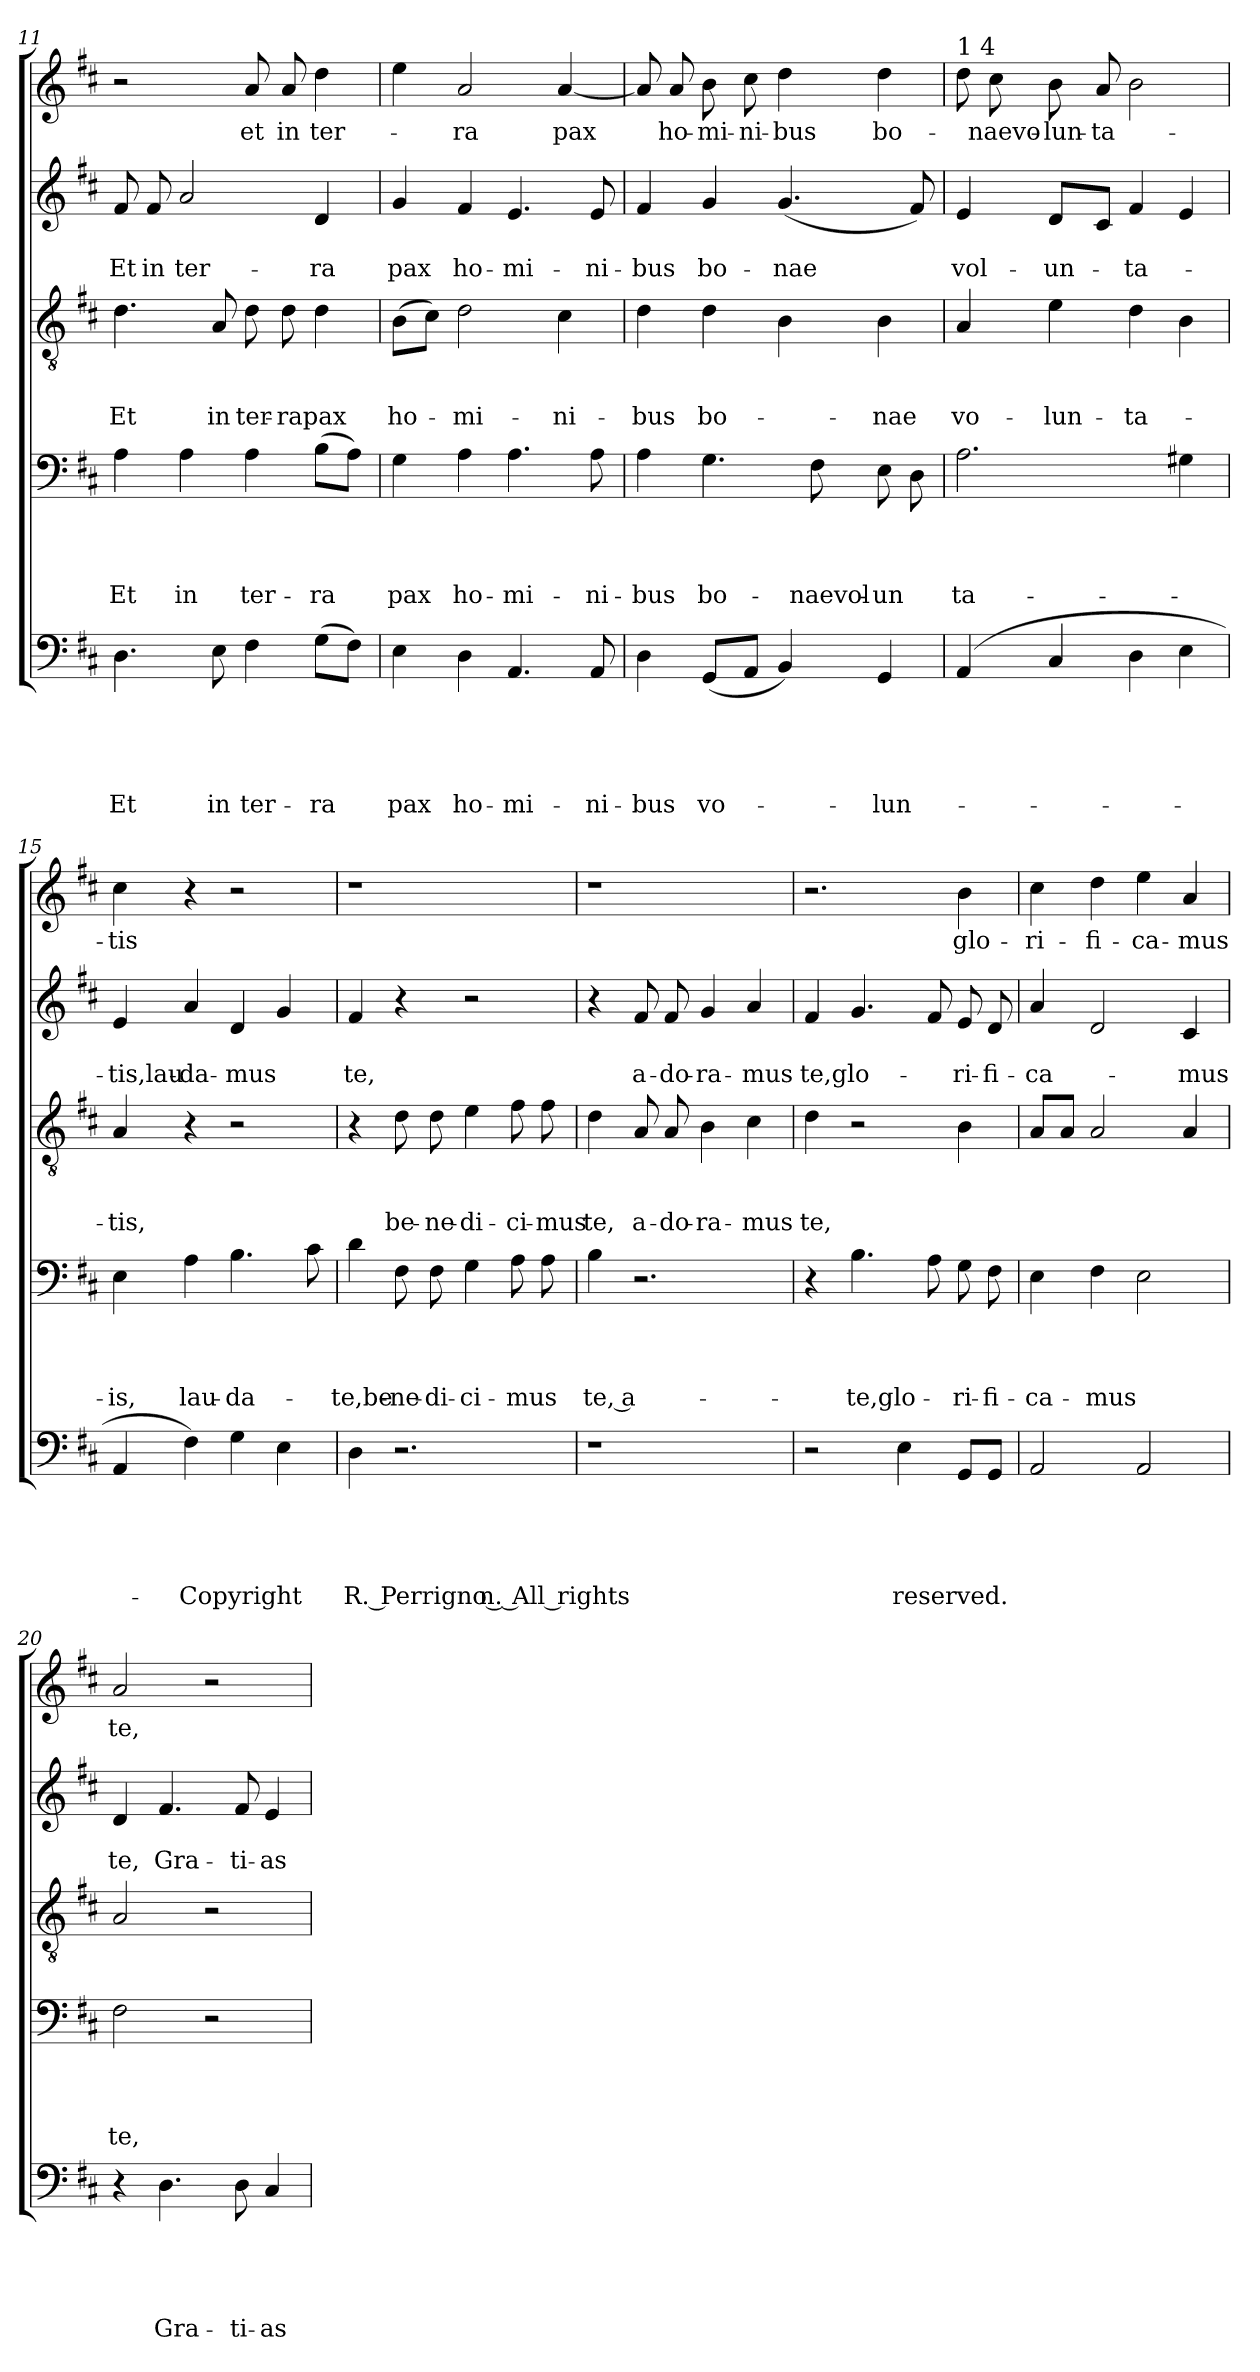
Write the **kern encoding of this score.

**kern	**text	**text	**text	**text	**text	**kern	**text	**text	**text	**text	**kern	**text	**text	**text	**kern	**text	**text	**kern	**text
*part5	*part5	*part5	*part5	*part5	*part5	*part4	*part4	*part4	*part4	*part4	*part3	*part3	*part3	*part3	*part2	*part2	*part2	*part1	*part1
*staff5	*staff5	*staff5	*staff5	*staff5	*staff5	*staff4	*staff4	*staff4	*staff4	*staff4	*staff3	*staff3	*staff3	*staff3	*staff2	*staff2	*staff2	*staff1	*staff1
*clefF4	*	*	*	*	*	*clefF4	*	*	*	*	*clefGv2	*	*	*	*clefG2	*	*	*clefG2	*
*k[f#c#]	*	*	*	*	*	*k[f#c#]	*	*	*	*	*k[f#c#]	*	*	*	*k[f#c#]	*	*	*k[f#c#]	*
*D:	*	*	*	*	*	*D:	*	*	*	*	*D:	*	*	*	*D:	*	*	*D:	*
=11	=11	=11	=11	=11	=11	=11	=11	=11	=11	=11	=11	=11	=11	=11	=11	=11	=11	=11	=11
!	!	!	!	!	!LO:LY:b	!	!	!	!	!LO:LY:b	!	!	!	!LO:LY:b	!	!	!LO:LY:b	!	!
4.D\	.	.	.	.	Et	4A\	.	.	.	Et	4.d\	.	.	Et	8f#/	.	Et	2r	.
!	!	!	!	!	!	!	!	!	!	!	!	!	!	!	!	!	!LO:LY:b	!	!
.	.	.	.	.	.	.	.	.	.	.	.	.	.	.	8f#/	.	in	.	.
!	!	!	!	!	!	!	!	!	!	!LO:LY:b	!	!	!	!	!	!	!LO:LY:b	!	!
.	.	.	.	.	.	4A\	.	.	.	in	.	.	.	.	2a/	.	ter-	.	.
!	!	!	!	!	!LO:LY:b	!	!	!	!	!	!	!	!	!LO:LY:b	!	!	!	!	!
8E\	.	.	.	.	in	.	.	.	.	.	8A/	.	.	in	.	.	.	.	.
!	!	!	!	!	!LO:LY:b	!	!	!	!	!LO:LY:b	!	!	!	!LO:LY:b	!	!	!	!	!LO:LY:b
4F#\	.	.	.	.	ter-	4A\	.	.	.	ter-	8d\	.	.	ter-	.	.	.	8a/	et
!	!	!	!	!	!	!	!	!	!	!	!	!	!	!LO:LY:b	!	!	!	!	!LO:LY:b
.	.	.	.	.	.	.	.	.	.	.	8d\	.	.	-rapax	.	.	.	8a/	in
!	!	!	!	!	!LO:LY:b	!	!	!	!	!LO:LY:b	!	!	!	!	!	!	!LO:LY:b	!	!LO:LY:b
(>8G\L	.	.	.	.	-ra	(>8B\L	.	.	.	-ra	4d\	.	.	.	4d/	.	-ra	4dd\	ter-
8F#\J)	.	.	.	.	.	8A\J)	.	.	.	.	.	.	.	.	.	.	.	.	.
=12	=12	=12	=12	=12	=12	=12	=12	=12	=12	=12	=12	=12	=12	=12	=12	=12	=12	=12	=12
!	!	!	!	!	!LO:LY:b	!	!	!	!	!LO:LY:b	!	!	!	!LO:LY:b	!	!	!LO:LY:b	!	!
4E\	.	.	.	.	pax	4G\	.	.	.	pax	(>8B\L	.	.	ho-	4g/	.	pax	4ee\	.
.	.	.	.	.	.	.	.	.	.	.	8c#\J)	.	.	.	.	.	.	.	.
!	!	!	!	!	!LO:LY:b	!	!	!	!	!LO:LY:b	!	!	!	!LO:LY:b	!	!	!LO:LY:b	!	!LO:LY:b
4D\	.	.	.	.	ho-	4A\	.	.	.	ho-	2d\	.	.	-mi-	4f#/	.	ho-	2a/	-ra
!	!	!	!	!	!LO:LY:b	!	!	!	!	!LO:LY:b	!	!	!	!	!	!	!LO:LY:b	!	!
4.AA/	.	.	.	.	-mi-	4.A\	.	.	.	-mi-	.	.	.	.	4.e/	.	-mi-	.	.
!	!	!	!	!	!	!	!	!	!	!	!	!	!	!LO:LY:b	!	!	!	!	!LO:LY:b
.	.	.	.	.	.	.	.	.	.	.	4c#\	.	.	-ni-	.	.	.	[<4a/	pax
!	!	!	!	!	!LO:LY:b:rj	!	!	!	!	!LO:LY:b:rj	!	!	!	!	!	!	!LO:LY:b:rj	!	!
8AA/	.	.	.	.	-ni-	8A\	.	.	.	-ni-	.	.	.	.	8e/	.	-ni-	.	.
=13	=13	=13	=13	=13	=13	=13	=13	=13	=13	=13	=13	=13	=13	=13	=13	=13	=13	=13	=13
!	!	!	!	!	!LO:LY:b	!	!	!	!	!LO:LY:b	!	!	!	!LO:LY:b	!	!	!LO:LY:b	!	!
4D\	.	.	.	.	-bus	4A\	.	.	.	-bus	4d\	.	.	-bus	4f#/	.	-bus	8a/]	.
!	!	!	!	!	!	!	!	!	!	!	!	!	!	!	!	!	!	!	!LO:LY:b
.	.	.	.	.	.	.	.	.	.	.	.	.	.	.	.	.	.	8a/	ho-
!	!	!	!	!	!LO:LY:b	!	!	!	!	!LO:LY:b	!	!	!	!LO:LY:b	!	!	!LO:LY:b	!	!LO:LY:b
(<8GG/L	.	.	.	.	vo-	4.G\	.	.	.	bo-	4d\	.	.	bo-	4g/	.	bo-	8b\	-mi-
!	!	!	!	!	!	!	!	!	!	!	!	!	!	!	!	!	!	!	!LO:LY:b
8AA/J	.	.	.	.	.	.	.	.	.	.	.	.	.	.	.	.	.	8cc#\	-ni-
!	!	!	!	!	!	!	!	!	!	!	!	!	!	!	!	!	!LO:LY:b	!	!LO:LY:b:rj
4BB/)	.	.	.	.	.	.	.	.	.	.	4B\	.	.	.	(<4.g/	.	-nae	4dd\	-bus
!	!	!	!	!	!	!	!	!	!	!LO:LY:b	!	!	!	!	!	!	!	!	!
.	.	.	.	.	.	8F#\	.	.	.	-naevol-	.	.	.	.	.	.	.	.	.
!	!	!	!	!	!LO:LY:b	!	!	!	!	!LO:LY:b	!	!	!	!LO:LY:b	!	!	!	!	!LO:LY:b
4GG/	.	.	.	.	-lun-	8E\	.	.	.	-un	4B\	.	.	-nae	.	.	.	4dd\	bo-
.	.	.	.	.	.	8D\	.	.	.	.	.	.	.	.	8f#/)	.	.	.	.
!!LO:LB:g=z
=14	=14	=14	=14	=14	=14	=14	=14	=14	=14	=14	=14	=14	=14	=14	=14	=14	=14	=14	=14
!	!	!	!	!	!	!	!	!	!	!	!	!	!	!	!	!	!	!LO:TX:a:t=1 4	!
!	!	!	!	!	!	!	!	!	!	!LO:LY:b	!	!	!	!LO:LY:b	!	!	!LO:LY:b	!	!
(4AA/	.	.	.	.	.	2.A\	.	.	.	ta-	4A/	.	.	vo-	4e/	.	vol-	8dd\	.
!	!	!	!	!	!	!	!	!	!	!	!	!	!	!	!	!	!	!	!LO:LY:b
.	.	.	.	.	.	.	.	.	.	.	.	.	.	.	.	.	.	8cc#\	-naevo-
!	!	!	!	!	!	!	!	!	!	!	!	!	!	!LO:LY:b	!	!	!LO:LY:b	!	!LO:LY:b
4C#/	.	.	.	.	.	.	.	.	.	.	4e\	.	.	-lun-	8d/L	.	-un-	8b\	-lun-
!	!	!	!	!	!	!	!	!	!	!	!	!	!	!	!	!	!	!	!LO:LY:b
.	.	.	.	.	.	.	.	.	.	.	.	.	.	.	8c#/J	.	.	8a/	-ta-
!	!	!	!	!	!	!	!	!	!	!	!	!	!	!LO:LY:b	!	!	!LO:LY:b	!	!
4D\	.	.	.	.	.	.	.	.	.	.	4d\	.	.	-ta-	4f#/	.	-ta-	2b\	.
4E\	.	.	.	.	.	4G#X\	.	.	.	.	4B\	.	.	.	4e/	.	.	.	.
=15	=15	=15	=15	=15	=15	=15	=15	=15	=15	=15	=15	=15	=15	=15	=15	=15	=15	=15	=15
!	!	!	!	!	!	!	!	!	!	!LO:LY:b	!	!	!	!LO:LY:b	!	!	!LO:LY:b	!	!LO:LY:b
4AA/	.	.	.	.	.	4E\	.	.	.	-is,	4A/	.	.	-tis,	4e/	.	-tis,lau-	4cc#\	-tis
!	!	!	!	!	!LO:LY:b	!	!	!	!	!LO:LY:b	!	!	!	!	!	!	!LO:LY:b	!	!
4F#\)	.	.	.	.	-Copyright	4A\	.	.	.	lau-	4r	.	.	.	4a/	.	-da-	4r	.
!	!	!	!	!	!	!	!	!	!	!LO:LY:b:rj	!	!	!	!	!	!	!LO:LY:b	!	!
4G\	.	.	.	.	.	4.B\	.	.	.	-da-	2r	.	.	.	4d/	.	-mus	2r	.
4E\	.	.	.	.	.	.	.	.	.	.	.	.	.	.	4g/	.	.	.	.
.	.	.	.	.	.	8c#\	.	.	.	.	.	.	.	.	.	.	.	.	.
=16	=16	=16	=16	=16	=16	=16	=16	=16	=16	=16	=16	=16	=16	=16	=16	=16	=16	=16	=16
!	!	!	!	!	!LO:LY:b:rj	!	!	!	!	!LO:LY:b	!	!	!	!	!	!	!LO:LY:b	!	!
4D\	.	.	.	.	R. Perrigno n. All rights	4d\	.	.	.	-te,be-	4r	.	.	.	4f#/	.	te,	1r	.
!	!	!	!	!	!	!	!	!	!	!LO:LY:b	!	!	!	!LO:LY:b	!	!	!	!	!
2.r	.	.	.	.	.	8F#\	.	.	.	-ne-	8d\	.	.	be-	4r	.	.	.	.
!	!	!	!	!	!	!	!	!	!	!LO:LY:b	!	!	!	!LO:LY:b	!	!	!	!	!
.	.	.	.	.	.	8F#\	.	.	.	-di-	8d\	.	.	-ne-	.	.	.	.	.
!	!	!	!	!	!	!	!	!	!	!LO:LY:b	!	!	!	!LO:LY:b	!	!	!	!	!
.	.	.	.	.	.	4G\	.	.	.	-ci-	4e\	.	.	-di-	2r	.	.	.	.
!	!	!	!	!	!	!	!	!	!	!LO:LY:b	!	!	!	!LO:LY:b	!	!	!	!	!
.	.	.	.	.	.	8A\	.	.	.	-mus	8f#\	.	.	-ci-	.	.	.	.	.
!	!	!	!	!	!	!	!	!	!	!	!	!	!	!LO:LY:b:rj	!	!	!	!	!
.	.	.	.	.	.	8A\	.	.	.	.	8f#\	.	.	-mus	.	.	.	.	.
=17	=17	=17	=17	=17	=17	=17	=17	=17	=17	=17	=17	=17	=17	=17	=17	=17	=17	=17	=17
!	!	!	!	!	!	!	!	!	!	!LO:LY:b	!	!	!	!LO:LY:b	!	!	!	!	!
1r	.	.	.	.	.	4B\	.	.	.	te, a-	4d\	.	.	te,	4r	.	.	1r	.
!	!	!	!	!	!	!	!	!	!	!	!	!	!	!LO:LY:b	!	!	!LO:LY:b	!	!
.	.	.	.	.	.	2.r	.	.	.	.	8A/	.	.	a-	8f#/	.	a-	.	.
!	!	!	!	!	!	!	!	!	!	!	!	!	!	!LO:LY:b	!	!	!LO:LY:b	!	!
.	.	.	.	.	.	.	.	.	.	.	8A/	.	.	-do-	8f#/	.	-do-	.	.
!	!	!	!	!	!	!	!	!	!	!	!	!	!	!LO:LY:b	!	!	!LO:LY:b	!	!
.	.	.	.	.	.	.	.	.	.	.	4B\	.	.	-ra-	4g/	.	-ra-	.	.
!	!	!	!	!	!	!	!	!	!	!	!	!	!	!LO:LY:b:rj	!	!	!LO:LY:b:rj	!	!
.	.	.	.	.	.	.	.	.	.	.	4c#\	.	.	-mus	4a/	.	-mus	.	.
=18	=18	=18	=18	=18	=18	=18	=18	=18	=18	=18	=18	=18	=18	=18	=18	=18	=18	=18	=18
!	!	!	!	!	!	!	!	!	!	!	!	!	!	!LO:LY:b	!	!	!LO:LY:b	!	!
2r	.	.	.	.	.	4r	.	.	.	.	4d\	.	.	te,	4f#/	.	te,glo-	2.r	.
!	!	!	!	!	!	!	!	!	!	!LO:LY:b	!	!	!	!	!	!	!	!	!
.	.	.	.	.	.	4.B\	.	.	.	-te,glo-	2r	.	.	.	4.g/	.	.	.	.
!	!	!	!	!	!LO:LY:b:rj	!	!	!	!	!	!	!	!	!	!	!	!	!	!
4E\	.	.	.	.	reserved.	.	.	.	.	.	.	.	.	.	.	.	.	.	.
.	.	.	.	.	.	8A\	.	.	.	.	.	.	.	.	8f#/	.	.	.	.
!	!	!	!	!	!	!	!	!	!	!LO:LY:b	!	!	!	!	!	!	!LO:LY:b	!	!LO:LY:b
8GG/L	.	.	.	.	.	8G\	.	.	.	-ri-	4B\	.	.	.	8e/	.	-ri-	4b\	glo-
!	!	!	!	!	!	!	!	!	!	!LO:LY:b:rj	!	!	!	!	!	!	!LO:LY:b:rj	!	!
8GG/J	.	.	.	.	.	8F#\	.	.	.	-fi-	.	.	.	.	8d/	.	-fi-	.	.
=19	=19	=19	=19	=19	=19	=19	=19	=19	=19	=19	=19	=19	=19	=19	=19	=19	=19	=19	=19
!	!	!	!	!	!	!	!	!	!	!LO:LY:b	!	!	!	!	!	!	!LO:LY:b	!	!LO:LY:b
2AA/	.	.	.	.	.	4E\	.	.	.	-ca-	8A/L	.	.	.	4a/	.	-ca-	4cc#\	-ri-
.	.	.	.	.	.	.	.	.	.	.	8A/J	.	.	.	.	.	.	.	.
!	!	!	!	!	!	!	!	!	!	!LO:LY:b	!	!	!	!	!	!	!	!	!LO:LY:b
.	.	.	.	.	.	4F#\	.	.	.	-mus	2A/	.	.	.	2d/	.	.	4dd\	-fi-
!	!	!	!	!	!	!	!	!	!	!	!	!	!	!	!	!	!	!	!LO:LY:b
2AA/	.	.	.	.	.	2E\	.	.	.	.	.	.	.	.	.	.	.	4ee\	-ca-
!	!	!	!	!	!	!	!	!	!	!	!	!	!	!	!	!	!LO:LY:b	!	!LO:LY:b:rj
.	.	.	.	.	.	.	.	.	.	.	4A/	.	.	.	4c#/	.	-mus	4a/	-mus
!!LO:PB:g=z
=20	=20	=20	=20	=20	=20	=20	=20	=20	=20	=20	=20	=20	=20	=20	=20	=20	=20	=20	=20
!	!	!	!	!	!	!	!	!	!	!LO:LY:b	!	!	!	!	!	!	!LO:LY:b	!	!LO:LY:b
4r	.	.	.	.	.	2F#\	.	.	.	te,	2A/	.	.	.	4d/	.	te,	2a/	te,
!	!	!	!	!	!LO:LY:b	!	!	!	!	!	!	!	!	!	!	!	!LO:LY:b	!	!
4.D\	.	.	.	.	Gra-	.	.	.	.	.	.	.	.	.	4.f#/	.	Gra-	.	.
.	.	.	.	.	.	2r	.	.	.	.	2r	.	.	.	.	.	.	2r	.
!	!	!	!	!	!LO:LY:b	!	!	!	!	!	!	!	!	!	!	!	!LO:LY:b	!	!
8D\	.	.	.	.	-ti-	.	.	.	.	.	.	.	.	.	8f#/	.	-ti-	.	.
!	!	!	!	!	!LO:LY:b:rj	!	!	!	!	!	!	!	!	!	!	!	!LO:LY:b:rj	!	!
4C#/	.	.	.	.	-as	.	.	.	.	.	.	.	.	.	4e/	.	-as	.	.
=	=	=	=	=	=	=	=	=	=	=	=	=	=	=	=	=	=	=	=
*-	*-	*-	*-	*-	*-	*-	*-	*-	*-	*-	*-	*-	*-	*-	*-	*-	*-	*-	*-
